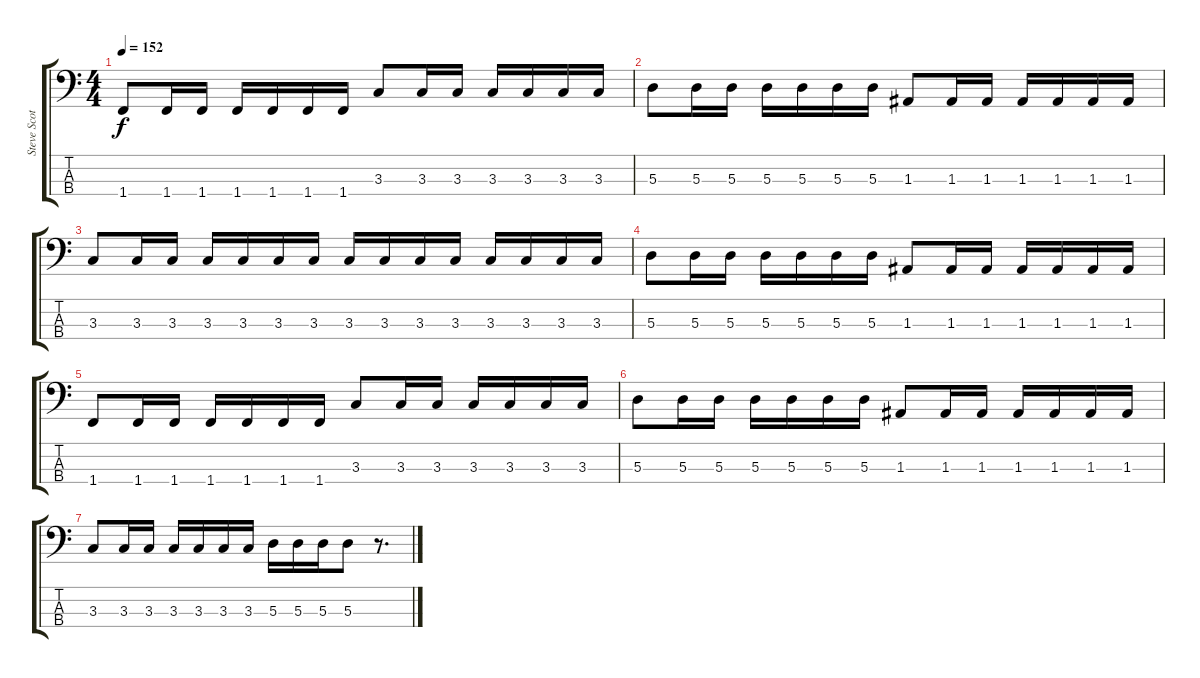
\track ("Steve Scott" "Steve Scot") {instrument electricbassfinger}
\staff {score tabs}
\tuning (G2 D2 A1 E1) {hide}
\ts (4 4)
\tempo 152
\clef f4
\ks c
1.4.8{dy f} 1.4.16 1.4.16 1.4.16 1.4.16 1.4.16 1.4.16 3.3.8 3.3.16 3.3.16 3.3.16 3.3.16 3.3.16 3.3.16 |
5.3.8 5.3.16 5.3.16 5.3.16 5.3.16 5.3.16 5.3.16 1.3.8 1.3.16 1.3.16 1.3.16 1.3.16 1.3.16 1.3.16 |
3.3.8 3.3.16 3.3.16 3.3.16 3.3.16 3.3.16 3.3.16 3.3.16 3.3.16 3.3.16 3.3.16 3.3.16 3.3.16 3.3.16 3.3.16 |
5.3.8 5.3.16 5.3.16 5.3.16 5.3.16 5.3.16 5.3.16 1.3.8 1.3.16 1.3.16 1.3.16 1.3.16 1.3.16 1.3.16 |
1.4.8 1.4.16 1.4.16 1.4.16 1.4.16 1.4.16 1.4.16 3.3.8 3.3.16 3.3.16 3.3.16 3.3.16 3.3.16 3.3.16 |
5.3.8 5.3.16 5.3.16 5.3.16 5.3.16 5.3.16 5.3.16 1.3.8 1.3.16 1.3.16 1.3.16 1.3.16 1.3.16 1.3.16 |
3.3.8 3.3.16 3.3.16 3.3.16 3.3.16 3.3.16 3.3.16 5.3.16 5.3.16 5.3.16 5.3.8 r.8{d}
